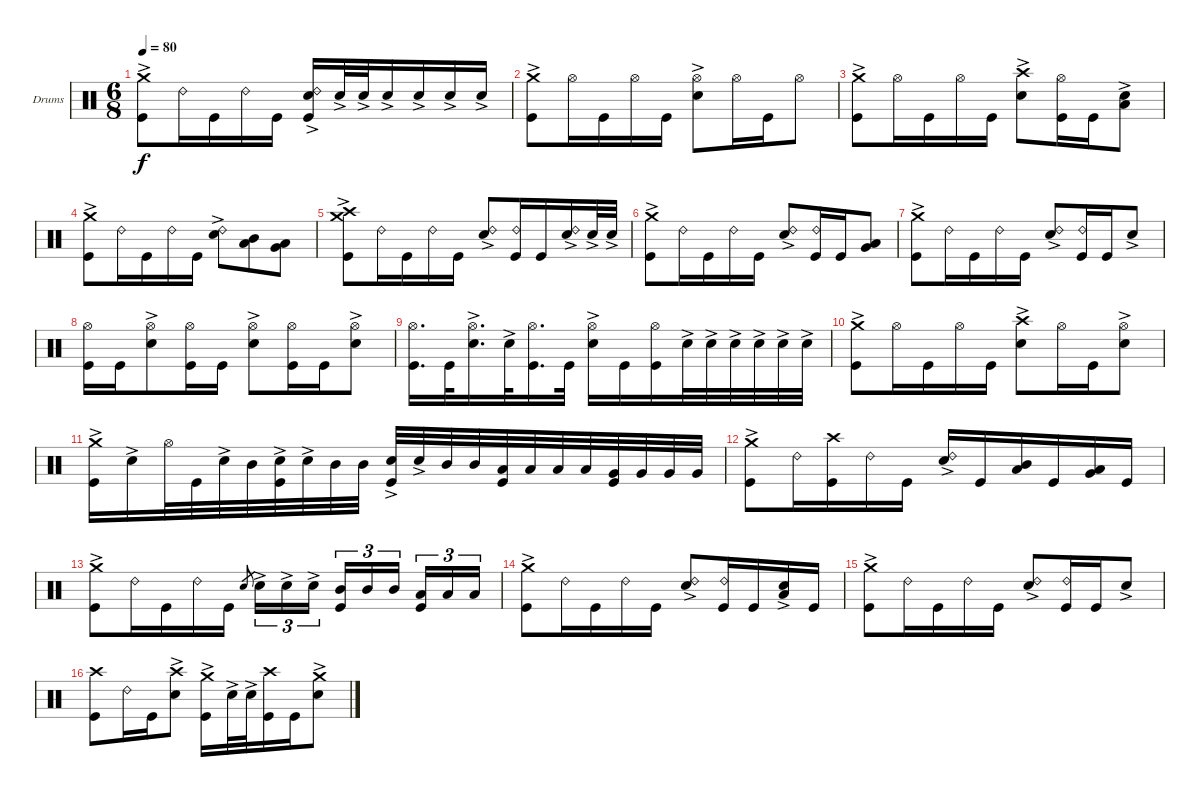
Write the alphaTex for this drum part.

\defaultSystemsLayout 4
\bracketExtendMode groupsimilarinstruments
\firstSystemTrackNameOrientation horizontal
\otherSystemsTrackNameOrientation horizontal
\track ("Drumkit (don't unmute)" "Drums") {mute instrument percussion}
\staff {score}
\articulation defaults
\ts (6 8)
\tempo 80
\clef neutral
\ks c
("Crash medium (hit)"{ac} "Kick (hit)").8{dy f} "Ride (bell) 2".16 "Kick (hit)".16 "Ride (bell) 2".16 "Kick (hit)".16 ("Ride (bell) 2" "Snare (hit) 2"{ac} "Kick (hit)").16 "Snare (hit) 2"{ac}.32 "Snare (hit) 2"{ac}.32 "Snare (hit) 2"{ac}.16 "Snare (hit) 2"{ac}.16 "Snare (hit) 2"{ac}.16 "Snare (hit) 2"{ac}.16 |
("Crash medium (hit)"{ac} "Kick (hit)").8 "Hi-Hat (open)".16 "Kick (hit)".16 "Hi-Hat (open)".16 "Kick (hit)".16 ("Hi-Hat (open)" "Snare (hit) 2"{ac}).8 "Hi-Hat (open)".16 "Kick (hit)".16 "Hi-Hat (open)".8 |
("Crash medium (hit)"{ac} "Kick (hit)").8 "Hi-Hat (open)".16 "Kick (hit)".16 "Hi-Hat (open)".16 "Kick (hit)".16 ("Crash high (hit)" "Snare (hit) 2"{ac}).8 ("Hi-Hat (open)" "Kick (hit)").16 "Kick (hit)".16 ("Snare (hit) 2"{ac} "Low Tom (hit)").8 |
("Crash medium (hit)"{ac} "Kick (hit)").8 "Ride (bell) 2".16 "Kick (hit)".16 "Ride (bell) 2".16 "Kick (hit)".16 ("Ride (bell) 2" "Snare (hit) 2"{ac}).8 ("Mid Tom (hit)" "Low Tom (hit)").8 ("Low Tom (hit)" "Very Low Tom (hit)").8 |
("Crash medium (hit)"{ac} "Crash high (hit)" "Kick (hit)").8 "Ride (bell) 2".16 "Kick (hit)".16 "Ride (bell) 2".16 "Kick (hit)".16 ("Ride (bell) 2" "Snare (hit) 2"{ac}).8 ("Ride (bell) 2" "Kick (hit)").16 "Kick (hit)".16 ("Ride (bell) 2" "Snare (hit) 2"{ac}).16 "Snare (hit) 2"{ac}.32 "Snare (hit) 2"{ac}.32 |
("Crash medium (hit)"{ac} "Kick (hit)").8 "Ride (bell) 2".16 "Kick (hit)".16 "Ride (bell) 2".16 "Kick (hit)".16 ("Ride (bell) 2" "Snare (hit) 2"{ac}).8 ("Ride (bell) 2" "Kick (hit)").16 "Kick (hit)".16 ("Low Tom (hit)" "Very Low Tom (hit)").8 |
("Crash medium (hit)"{ac} "Kick (hit)").8 "Ride (bell) 2".16 "Kick (hit)".16 "Ride (bell) 2".16 "Kick (hit)".16 ("Ride (bell) 2" "Snare (hit) 2"{ac}).8 ("Ride (bell) 2" "Kick (hit)").16 "Kick (hit)".16 "Snare (hit) 2"{ac}.8 |
("Hi-Hat (open)" "Kick (hit)").16 "Kick (hit)".16 ("Hi-Hat (open)" "Snare (hit) 2"{ac}).8 ("Hi-Hat (open)" "Kick (hit)").16 "Kick (hit)".16 ("Hi-Hat (open)" "Snare (hit) 2"{ac}).8 ("Hi-Hat (open)" "Kick (hit)").16 "Kick (hit)".16 ("Hi-Hat (open)" "Snare (hit) 2"{ac}).8 |
("Hi-Hat (open)" "Kick (hit)").16{d} "Kick (hit)".32 ("Hi-Hat (open)" "Snare (hit) 2"{ac}).16{d} "Snare (hit) 2"{ac}.32 ("Hi-Hat (open)" "Kick (hit)").16{d} "Kick (hit)".32 ("Hi-Hat (open)" "Snare (hit) 2"{ac}).16 "Kick (hit)".16 ("Hi-Hat (open)" "Kick (hit)").16 "Snare (hit) 2"{ac}.32 "Snare (hit) 2"{ac}.32 "Snare (hit) 2"{ac}.32 "Snare (hit) 2"{ac}.32 "Snare (hit) 2"{ac}.32 "Snare (hit) 2"{ac}.32 |
("Crash medium (hit)"{ac} "Kick (hit)").8 "Hi-Hat (open)".16 "Kick (hit)".16 "Hi-Hat (open)".16 "Kick (hit)".16 ("Crash high (hit)" "Snare (hit) 2"{ac}).8 "Hi-Hat (open)".16 "Kick (hit)".16 ("Hi-Hat (open)" "Snare (hit) 2"{ac}).8 |
("Crash medium (hit)"{ac} "Kick (hit)").16 "Snare (hit) 2"{ac}.16 "Hi-Hat (open)".32 "Kick (hit)".32 "Snare (hit) 2"{ac}.32 "Mid Tom (hit)".32 ("Snare (hit) 2"{ac} "Kick (hit)").32 "Snare (hit) 2"{ac}.32 "Mid Tom (hit)".32 "Mid Tom (hit)".32 ("Snare (hit) 2"{ac} "Kick (hit)").32 "Snare (hit) 2"{ac}.32 "Mid Tom (hit)".32 "Mid Tom (hit)".32 ("Low Tom (hit)" "Kick (hit)").32 "Low Tom (hit)".32 "Low Tom (hit)".32 "Low Tom (hit)".32 ("Very Low Tom (hit)" "Kick (hit)").32 "Very Low Tom (hit)".32 "Very Low Tom (hit)".32 "Very Low Tom (hit)".32 |
("Crash medium (hit)"{ac} "Kick (hit)").8 "Ride (bell) 2".16 ("Crash high (hit)" "Kick (hit)").16 "Ride (bell) 2".16 "Kick (hit)".16 ("Ride (bell) 2" "Snare (hit) 2"{ac}).16 "Kick (hit)".16 ("Mid Tom (hit)" "Low Tom (hit)").16 "Kick (hit)".16 ("Low Tom (hit)" "Very Low Tom (hit)").16 "Kick (hit)".16 |
("Crash medium (hit)"{ac} "Kick (hit)").8 "Ride (bell) 2".16 "Kick (hit)".16 "Ride (bell) 2".16 "Kick (hit)".16 "Snare (hit) 2".8{gr} "Snare (hit) 2"{ac}.16{tu (3 2)} "Snare (hit) 2"{ac}.16{tu (3 2)} "Snare (hit) 2"{ac}.16{tu (3 2)} ("Mid Tom (hit)" "Kick (hit)").16{tu (3 2)} "Mid Tom (hit)".16{tu (3 2)} "Mid Tom (hit)".16{tu (3 2)} ("Low Tom (hit)" "Kick (hit)").16{tu (3 2)} "Low Tom (hit)".16{tu (3 2)} "Low Tom (hit)".16{tu (3 2)} |
("Crash medium (hit)"{ac} "Kick (hit)").8 "Ride (bell) 2".16 "Kick (hit)".16 "Ride (bell) 2".16 "Kick (hit)".16 ("Ride (bell) 2" "Snare (hit) 2"{ac}).8 ("Ride (bell) 2" "Kick (hit)").16 "Kick (hit)".16 ("Snare (hit) 2"{ac} "Low Tom (hit)").16 "Kick (hit)".16 |
("Crash medium (hit)"{ac} "Kick (hit)").8 "Ride (bell) 2".16 "Kick (hit)".16 "Ride (bell) 2".16 "Kick (hit)".16 ("Ride (bell) 2" "Snare (hit) 2"{ac}).8 ("Ride (bell) 2" "Kick (hit)").16 "Kick (hit)".16 "Snare (hit) 2"{ac}.8 |
("Crash high (hit)" "Kick (hit)").8 "Ride (bell) 2".16 "Kick (hit)".16 ("Crash high (hit)" "Snare (hit) 2"{ac}).8 ("Crash medium (hit)"{ac} "Kick (hit)").16 "Snare (hit) 2"{ac}.32 "Snare (hit) 2"{ac}.32 ("Crash high (hit)" "Kick (hit)").16 "Kick (hit)".16 ("Crash medium (hit)"{ac} "Snare (hit) 2"{ac}).8
